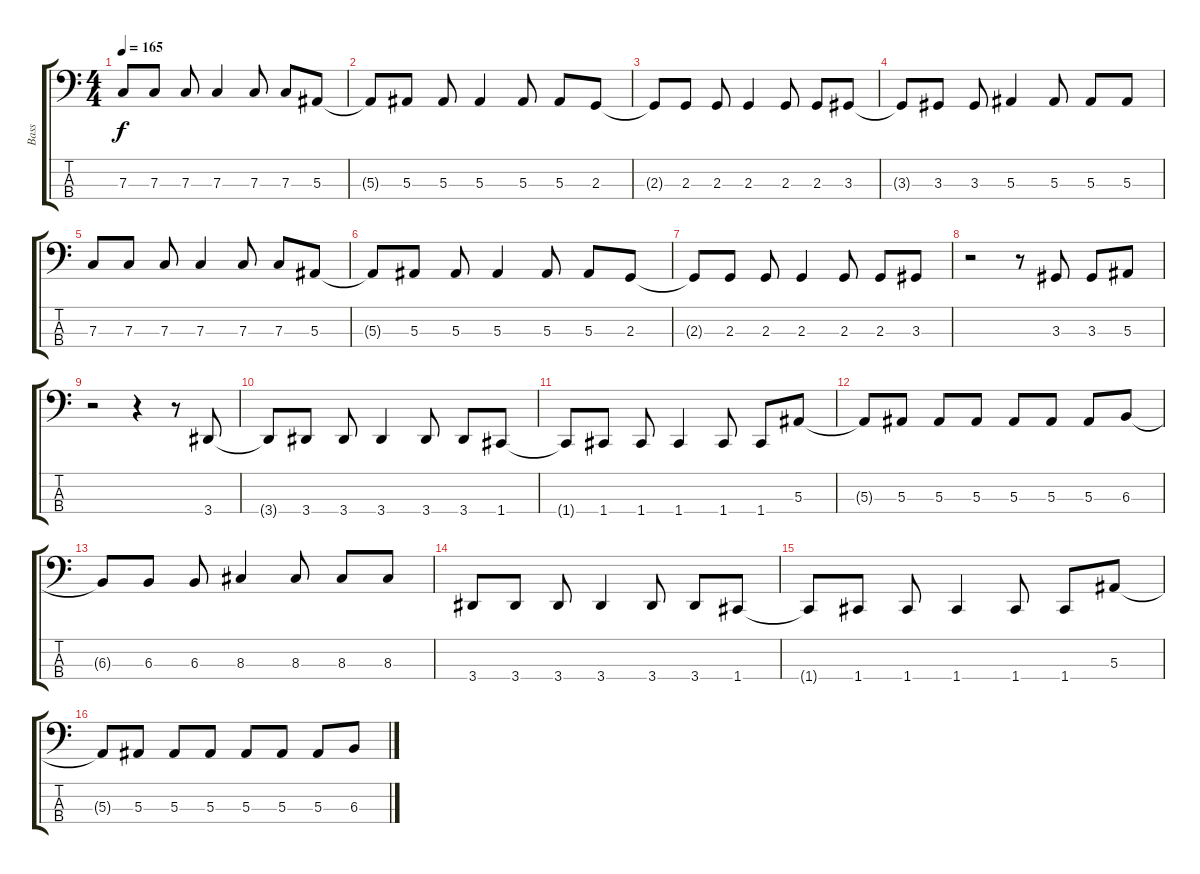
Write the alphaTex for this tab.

\track ("Bass" "Bass") {instrument slapbass1}
\staff {score tabs}
\tuning (Eb2 Bb1 F1 C1) {hide}
\ts (4 4)
\tempo 165
\clef f4
\ks c
7.3.8{dy f} 7.3.8 7.3.8 7.3.4 7.3.8 7.3.8 5.3.8 |
5.3{t}.8 5.3.8 5.3.8 5.3.4 5.3.8 5.3.8 2.3.8 |
2.3{t}.8 2.3.8 2.3.8 2.3.4 2.3.8 2.3.8 3.3.8 |
3.3{t}.8 3.3.8 3.3.8 5.3.4 5.3.8 5.3.8 5.3.8 |
7.3.8 7.3.8 7.3.8 7.3.4 7.3.8 7.3.8 5.3.8 |
5.3{t}.8 5.3.8 5.3.8 5.3.4 5.3.8 5.3.8 2.3.8 |
2.3{t}.8 2.3.8 2.3.8 2.3.4 2.3.8 2.3.8 3.3.8 |
r.2 r.8 3.3.8 3.3.8 5.3.8 |
r.2 r.4 r.8 3.4.8 |
3.4{t}.8 3.4.8 3.4.8 3.4.4 3.4.8 3.4.8 1.4.8 |
1.4{t}.8 1.4.8 1.4.8 1.4.4 1.4.8 1.4.8 5.3.8 |
5.3{t}.8 5.3.8 5.3.8 5.3.8 5.3.8 5.3.8 5.3.8 6.3.8 |
6.3{t}.8 6.3.8 6.3.8 8.3.4 8.3.8 8.3.8 8.3.8 |
3.4.8 3.4.8 3.4.8 3.4.4 3.4.8 3.4.8 1.4.8 |
1.4{t}.8 1.4.8 1.4.8 1.4.4 1.4.8 1.4.8 5.3.8 |
5.3{t}.8 5.3.8 5.3.8 5.3.8 5.3.8 5.3.8 5.3.8 6.3.8
